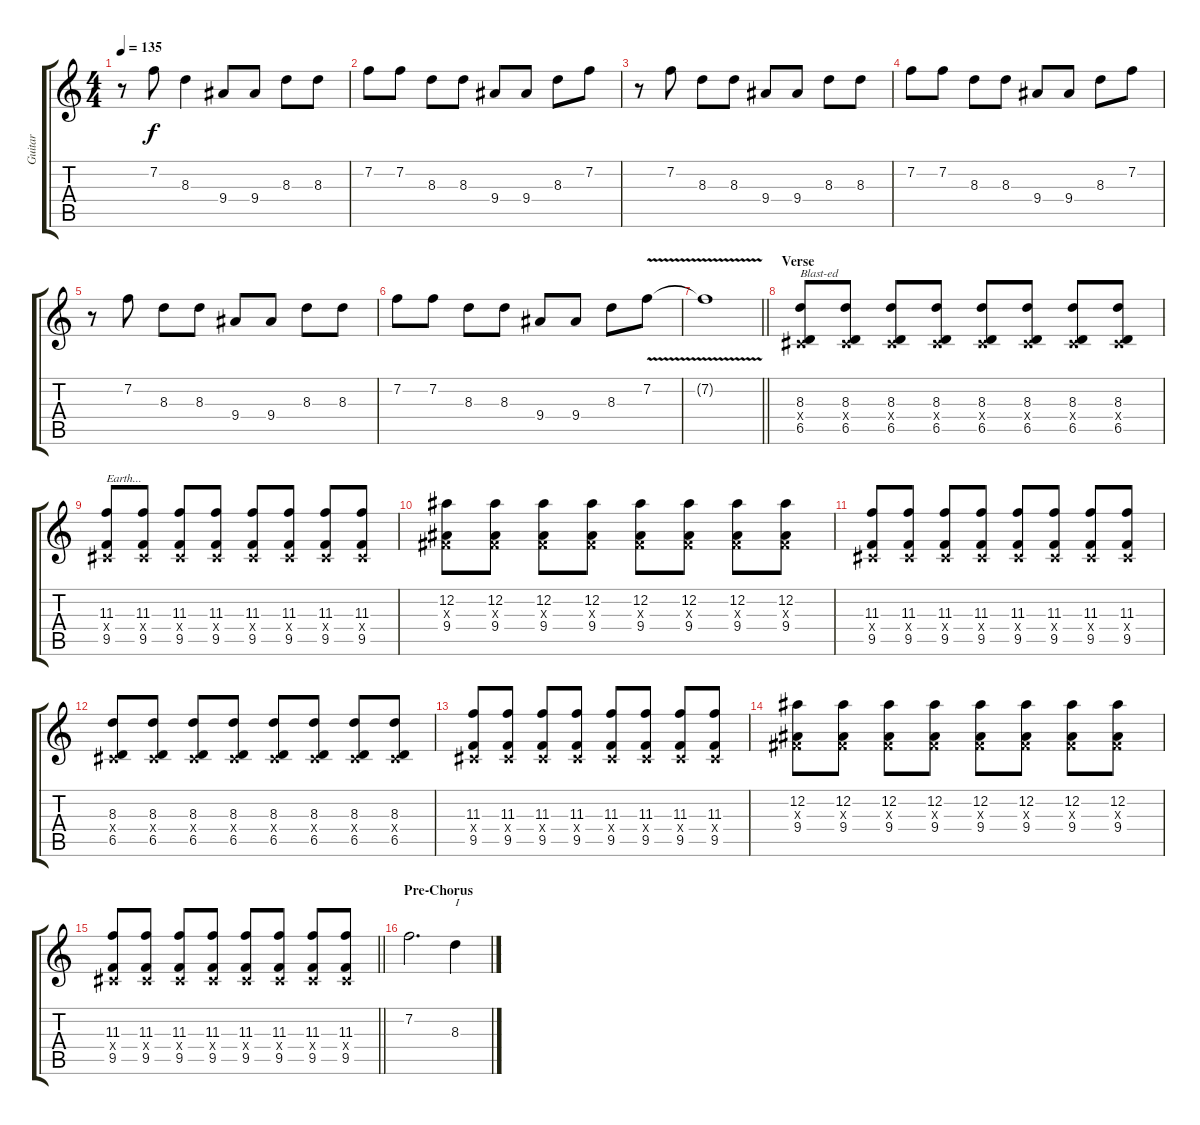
\track ("Guitar" "Guitar") {instrument electricguitarclean}
\staff {score tabs}
\tuning (Eb4 Bb3 Gb3 Db3 Ab2 Eb2) {hide}
\ts (4 4)
\tempo 135
\clef g2
\ks c
r.8{dy f} 7.2.8 8.3.4 9.4.8 9.4.8 8.3.8 8.3.8 |
7.2.8 7.2.8 8.3.8 8.3.8 9.4.8 9.4.8 8.3.8 7.2.8 |
r.8 7.2.8 8.3.8 8.3.8 9.4.8 9.4.8 8.3.8 8.3.8 |
7.2.8 7.2.8 8.3.8 8.3.8 9.4.8 9.4.8 8.3.8 7.2.8 |
r.8 7.2.8 8.3.8 8.3.8 9.4.8 9.4.8 8.3.8 8.3.8 |
7.2.8 7.2.8 8.3.8 8.3.8 9.4.8 9.4.8 8.3.8 7.2{v}.8 |
\barLineRight lightlight
7.2{t}.1 |
\section ("" "Verse")
(8.3 0.4{x} 6.5).8{txt "Blast-ed"} (8.3 0.4{x} 6.5).8 (8.3 0.4{x} 6.5).8 (8.3 0.4{x} 6.5).8 (8.3 0.4{x} 6.5).8 (8.3 0.4{x} 6.5).8 (8.3 0.4{x} 6.5).8 (8.3 0.4{x} 6.5).8 |
(11.3 0.4{x} 9.5).8{txt "Earth..."} (11.3 0.4{x} 9.5).8 (11.3 0.4{x} 9.5).8 (11.3 0.4{x} 9.5).8 (11.3 0.4{x} 9.5).8 (11.3 0.4{x} 9.5).8 (11.3 0.4{x} 9.5).8 (11.3 0.4{x} 9.5).8 |
(12.2 0.3{x} 9.4).8 (12.2 0.3{x} 9.4).8 (12.2 0.3{x} 9.4).8 (12.2 0.3{x} 9.4).8 (12.2 0.3{x} 9.4).8 (12.2 0.3{x} 9.4).8 (12.2 0.3{x} 9.4).8 (12.2 0.3{x} 9.4).8 |
(11.3 0.4{x} 9.5).8 (11.3 0.4{x} 9.5).8 (11.3 0.4{x} 9.5).8 (11.3 0.4{x} 9.5).8 (11.3 0.4{x} 9.5).8 (11.3 0.4{x} 9.5).8 (11.3 0.4{x} 9.5).8 (11.3 0.4{x} 9.5).8 |
(8.3 0.4{x} 6.5).8 (8.3 0.4{x} 6.5).8 (8.3 0.4{x} 6.5).8 (8.3 0.4{x} 6.5).8 (8.3 0.4{x} 6.5).8 (8.3 0.4{x} 6.5).8 (8.3 0.4{x} 6.5).8 (8.3 0.4{x} 6.5).8 |
(11.3 0.4{x} 9.5).8 (11.3 0.4{x} 9.5).8 (11.3 0.4{x} 9.5).8 (11.3 0.4{x} 9.5).8 (11.3 0.4{x} 9.5).8 (11.3 0.4{x} 9.5).8 (11.3 0.4{x} 9.5).8 (11.3 0.4{x} 9.5).8 |
(12.2 0.3{x} 9.4).8 (12.2 0.3{x} 9.4).8 (12.2 0.3{x} 9.4).8 (12.2 0.3{x} 9.4).8 (12.2 0.3{x} 9.4).8 (12.2 0.3{x} 9.4).8 (12.2 0.3{x} 9.4).8 (12.2 0.3{x} 9.4).8 |
\barLineRight lightlight
(11.3 0.4{x} 9.5).8 (11.3 0.4{x} 9.5).8 (11.3 0.4{x} 9.5).8 (11.3 0.4{x} 9.5).8 (11.3 0.4{x} 9.5).8 (11.3 0.4{x} 9.5).8 (11.3 0.4{x} 9.5).8 (11.3 0.4{x} 9.5).8 |
\section ("" "Pre-Chorus")
7.2.2{d} 8.3.4{txt "I"}
